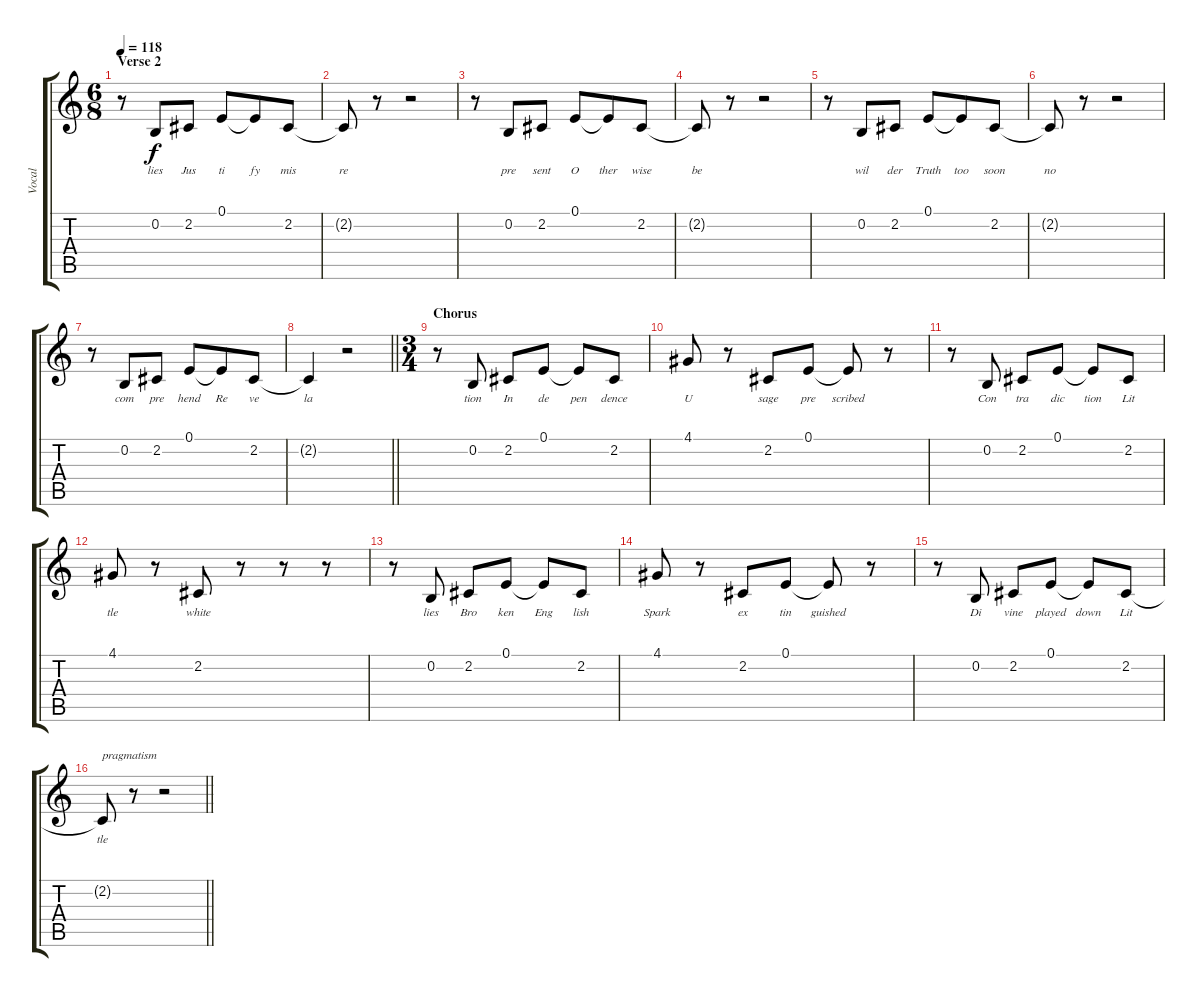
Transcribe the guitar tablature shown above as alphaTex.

\track ("Vocal" "Vocal") {instrument acousticgrandpiano}
\staff {score tabs}
\tuning (E4 B3 G3 D3 A2 E2) {hide}
\ts (6 8)
\section ("" "Verse 2")
\tempo 118
\clef g2
\ks c
r.8{dy f} 0.2.8{lyrics (0 "lies") lyrics (1 "") lyrics (2 "") lyrics (3 "") lyrics (4 "")} 2.2.8{lyrics (0 "Jus") lyrics (1 "") lyrics (2 "") lyrics (3 "") lyrics (4 "")} 0.1.8{lyrics (0 "ti") lyrics (1 "") lyrics (2 "") lyrics (3 "") lyrics (4 "")} 0.1{t}.8{lyrics (0 "fy") lyrics (1 "") lyrics (2 "") lyrics (3 "") lyrics (4 "")} 2.2.8{lyrics (0 "mis") lyrics (1 "") lyrics (2 "") lyrics (3 "") lyrics (4 "")} |
2.2{t}.8{lyrics (0 "re") lyrics (1 "") lyrics (2 "") lyrics (3 "") lyrics (4 "")} r.8 r.2 |
r.8 0.2.8{lyrics (0 "pre") lyrics (1 "") lyrics (2 "") lyrics (3 "") lyrics (4 "")} 2.2.8{lyrics (0 "sent") lyrics (1 "") lyrics (2 "") lyrics (3 "") lyrics (4 "")} 0.1.8{lyrics (0 "O") lyrics (1 "") lyrics (2 "") lyrics (3 "") lyrics (4 "")} 0.1{t}.8{lyrics (0 "ther") lyrics (1 "") lyrics (2 "") lyrics (3 "") lyrics (4 "")} 2.2.8{lyrics (0 "wise") lyrics (1 "") lyrics (2 "") lyrics (3 "") lyrics (4 "")} |
2.2{t}.8{lyrics (0 "be") lyrics (1 "") lyrics (2 "") lyrics (3 "") lyrics (4 "")} r.8 r.2 |
r.8 0.2.8{lyrics (0 "wil") lyrics (1 "") lyrics (2 "") lyrics (3 "") lyrics (4 "")} 2.2.8{lyrics (0 "der") lyrics (1 "") lyrics (2 "") lyrics (3 "") lyrics (4 "")} 0.1.8{lyrics (0 "Truth") lyrics (1 "") lyrics (2 "") lyrics (3 "") lyrics (4 "")} 0.1{t}.8{lyrics (0 "too") lyrics (1 "") lyrics (2 "") lyrics (3 "") lyrics (4 "")} 2.2.8{lyrics (0 "soon") lyrics (1 "") lyrics (2 "") lyrics (3 "") lyrics (4 "")} |
2.2{t}.8{lyrics (0 "no") lyrics (1 "") lyrics (2 "") lyrics (3 "") lyrics (4 "")} r.8 r.2 |
r.8 0.2.8{lyrics (0 "com") lyrics (1 "") lyrics (2 "") lyrics (3 "") lyrics (4 "")} 2.2.8{lyrics (0 "pre") lyrics (1 "") lyrics (2 "") lyrics (3 "") lyrics (4 "")} 0.1.8{lyrics (0 "hend") lyrics (1 "") lyrics (2 "") lyrics (3 "") lyrics (4 "")} 0.1{t}.8{lyrics (0 "Re") lyrics (1 "") lyrics (2 "") lyrics (3 "") lyrics (4 "")} 2.2.8{lyrics (0 "ve") lyrics (1 "") lyrics (2 "") lyrics (3 "") lyrics (4 "")} |
\barLineRight lightlight
2.2{t}.4{lyrics (0 "la") lyrics (1 "") lyrics (2 "") lyrics (3 "") lyrics (4 "")} r.2 |
\ts (3 4)
\section ("" "Chorus")
r.8 0.2.8{lyrics (0 "tion") lyrics (1 "") lyrics (2 "") lyrics (3 "") lyrics (4 "")} 2.2.8{lyrics (0 "In") lyrics (1 "") lyrics (2 "") lyrics (3 "") lyrics (4 "")} 0.1.8{lyrics (0 "de") lyrics (1 "") lyrics (2 "") lyrics (3 "") lyrics (4 "")} 0.1{t}.8{lyrics (0 "pen") lyrics (1 "") lyrics (2 "") lyrics (3 "") lyrics (4 "")} 2.2.8{lyrics (0 "dence") lyrics (1 "") lyrics (2 "") lyrics (3 "") lyrics (4 "")} |
4.1.8{lyrics (0 "U") lyrics (1 "") lyrics (2 "") lyrics (3 "") lyrics (4 "")} r.8 2.2.8{lyrics (0 "sage") lyrics (1 "") lyrics (2 "") lyrics (3 "") lyrics (4 "")} 0.1.8{lyrics (0 "pre") lyrics (1 "") lyrics (2 "") lyrics (3 "") lyrics (4 "")} 0.1{t}.8{lyrics (0 "scribed") lyrics (1 "") lyrics (2 "") lyrics (3 "") lyrics (4 "")} r.8 |
r.8 0.2.8{lyrics (0 "Con") lyrics (1 "") lyrics (2 "") lyrics (3 "") lyrics (4 "")} 2.2.8{lyrics (0 "tra") lyrics (1 "") lyrics (2 "") lyrics (3 "") lyrics (4 "")} 0.1.8{lyrics (0 "dic") lyrics (1 "") lyrics (2 "") lyrics (3 "") lyrics (4 "")} 0.1{t}.8{lyrics (0 "tion") lyrics (1 "") lyrics (2 "") lyrics (3 "") lyrics (4 "")} 2.2.8{lyrics (0 "Lit") lyrics (1 "") lyrics (2 "") lyrics (3 "") lyrics (4 "")} |
4.1.8{lyrics (0 "tle") lyrics (1 "") lyrics (2 "") lyrics (3 "") lyrics (4 "")} r.8 2.2.8{lyrics (0 "white") lyrics (1 "") lyrics (2 "") lyrics (3 "") lyrics (4 "")} r.8 r.8 r.8 |
r.8 0.2.8{lyrics (0 "lies") lyrics (1 "") lyrics (2 "") lyrics (3 "") lyrics (4 "")} 2.2.8{lyrics (0 "Bro") lyrics (1 "") lyrics (2 "") lyrics (3 "") lyrics (4 "")} 0.1.8{lyrics (0 "ken") lyrics (1 "") lyrics (2 "") lyrics (3 "") lyrics (4 "")} 0.1{t}.8{lyrics (0 "Eng") lyrics (1 "") lyrics (2 "") lyrics (3 "") lyrics (4 "")} 2.2.8{lyrics (0 "lish") lyrics (1 "") lyrics (2 "") lyrics (3 "") lyrics (4 "")} |
4.1.8{lyrics (0 "Spark") lyrics (1 "") lyrics (2 "") lyrics (3 "") lyrics (4 "")} r.8 2.2.8{lyrics (0 "ex") lyrics (1 "") lyrics (2 "") lyrics (3 "") lyrics (4 "")} 0.1.8{lyrics (0 "tin") lyrics (1 "") lyrics (2 "") lyrics (3 "") lyrics (4 "")} 0.1{t}.8{lyrics (0 "guished") lyrics (1 "") lyrics (2 "") lyrics (3 "") lyrics (4 "")} r.8 |
r.8 0.2.8{lyrics (0 "Di") lyrics (1 "") lyrics (2 "") lyrics (3 "") lyrics (4 "")} 2.2.8{lyrics (0 "vine") lyrics (1 "") lyrics (2 "") lyrics (3 "") lyrics (4 "")} 0.1.8{lyrics (0 "played") lyrics (1 "") lyrics (2 "") lyrics (3 "") lyrics (4 "")} 0.1{t}.8{lyrics (0 "down") lyrics (1 "") lyrics (2 "") lyrics (3 "") lyrics (4 "")} 2.2.8{lyrics (0 "Lit") lyrics (1 "") lyrics (2 "") lyrics (3 "") lyrics (4 "")} |
\barLineRight lightlight
2.2{t}.8{txt "pragmatism" lyrics (0 "tle") lyrics (1 "") lyrics (2 "") lyrics (3 "") lyrics (4 "")} r.8 r.2
